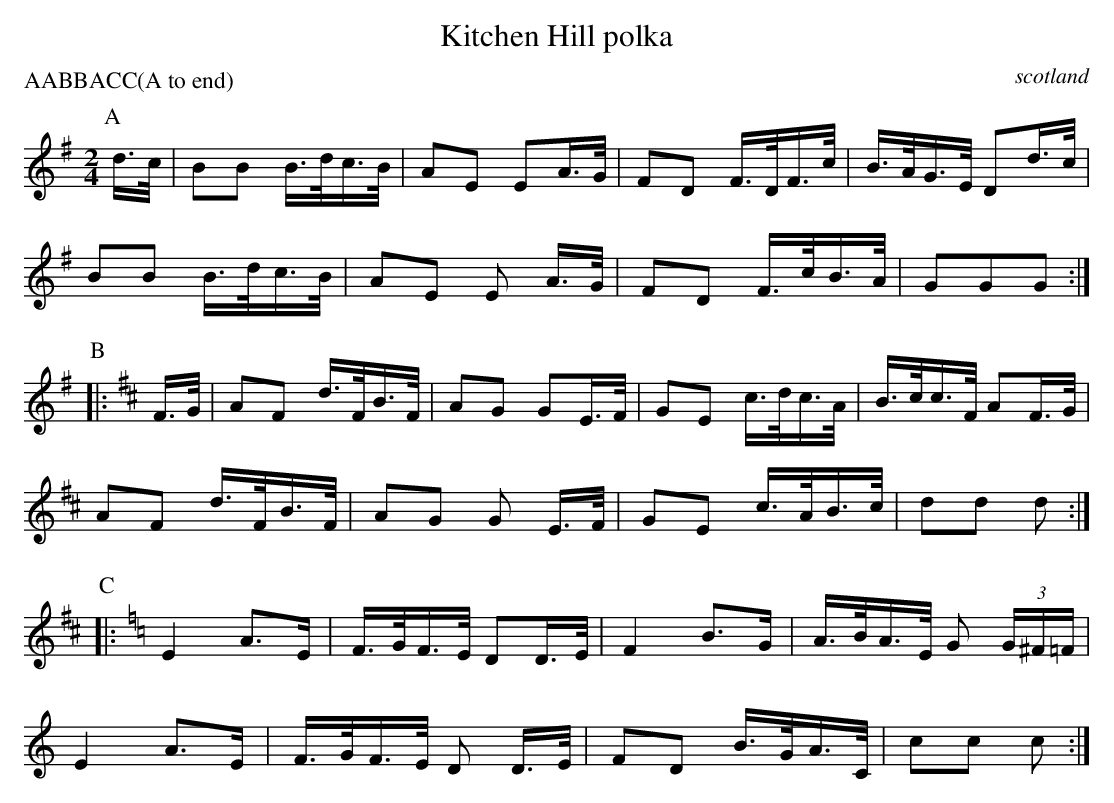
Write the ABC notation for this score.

X:1
T:Kitchen Hill polka
O:scotland
P:AABBACC(A to end)
M:2/4
K:G
P:A
d>c |\
B2B2 B>dc>B | A2E2 E2A>G | \
F2D2 F>DF>c | B>AG>E D2d>c |
B2B2 B>dc>B | A2E2 E2 A>G | \
F2D2 F>cB>A | G2G2G2 :|
P:B
K:D
|:F>G |\
A2F2 d>FB>F | A2G2 G2E>F |\
G2E2 c>dc>A | B>cc>F A2F>G |
A2F2 d>FB>F | A2G2 G2 E>F |\
G2E2 c>AB>c | d2d2 d2 :|
P:C
K:C
|: E4 A3E | F>GF>E D2D>E |\
F4 B3G | A>BA>E G2 (3G^F=F |
E4 A3E | F>GF>E D2 D>E |\
F2D2 B>GA>C | c2c2 c2 :|
